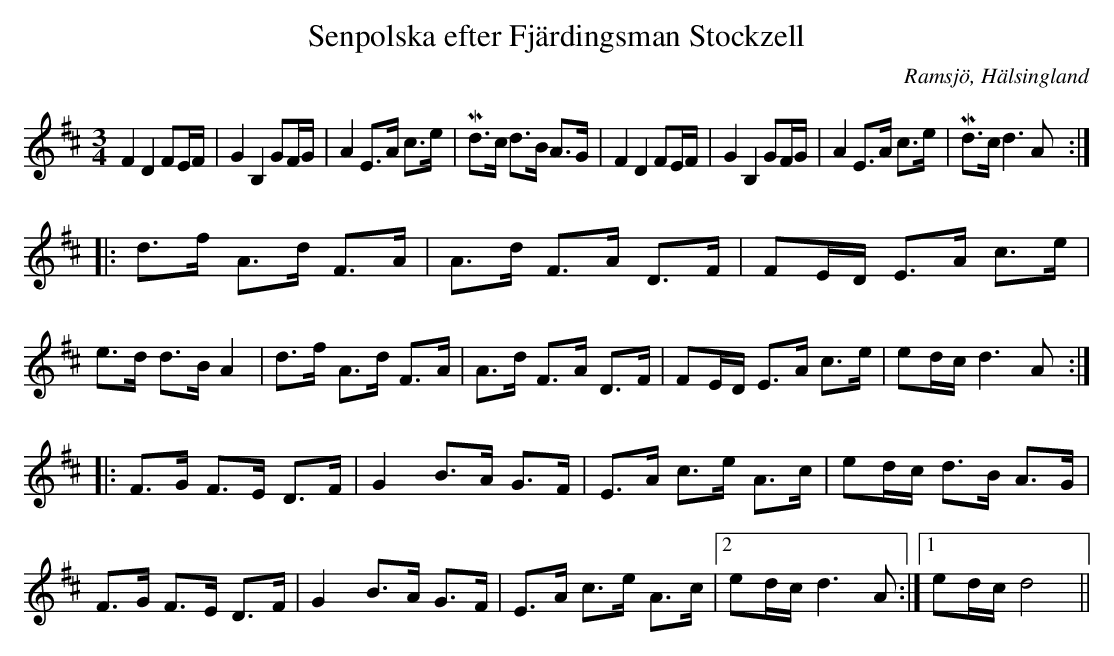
X:1
T: Senpolska efter Fjärdingsman Stockzell
O: Ramsjö, Hälsingland
M:3/4
L:1/8
K:D
F2 D2 FE/F/|G2 B,2 GF/G/| A2 E>A c>e|Md>c d>B A>G|F2 D2 FE/F/|G2 B,2 GF/G/| A2 E>A c>e|Md>c d2>A2:|
|:d>f A>d F>A| A>d F>A D>F|FE/D/ E>A c>e|e>d d>B A2|d>f A>d F>A| A>d F>A D>F|FE/D/ E>A c>e|ed/c/ d2>A2:|
|:F>G F>E D>F|G2 B>A G>F|E>A c>e A>c|ed/c/ d>B A>G|F>G F>E D>F|G2 B>A G>F|E>A c>e A>c|2 ed/c/ d2>A2:|1 ed/c/ d4||
